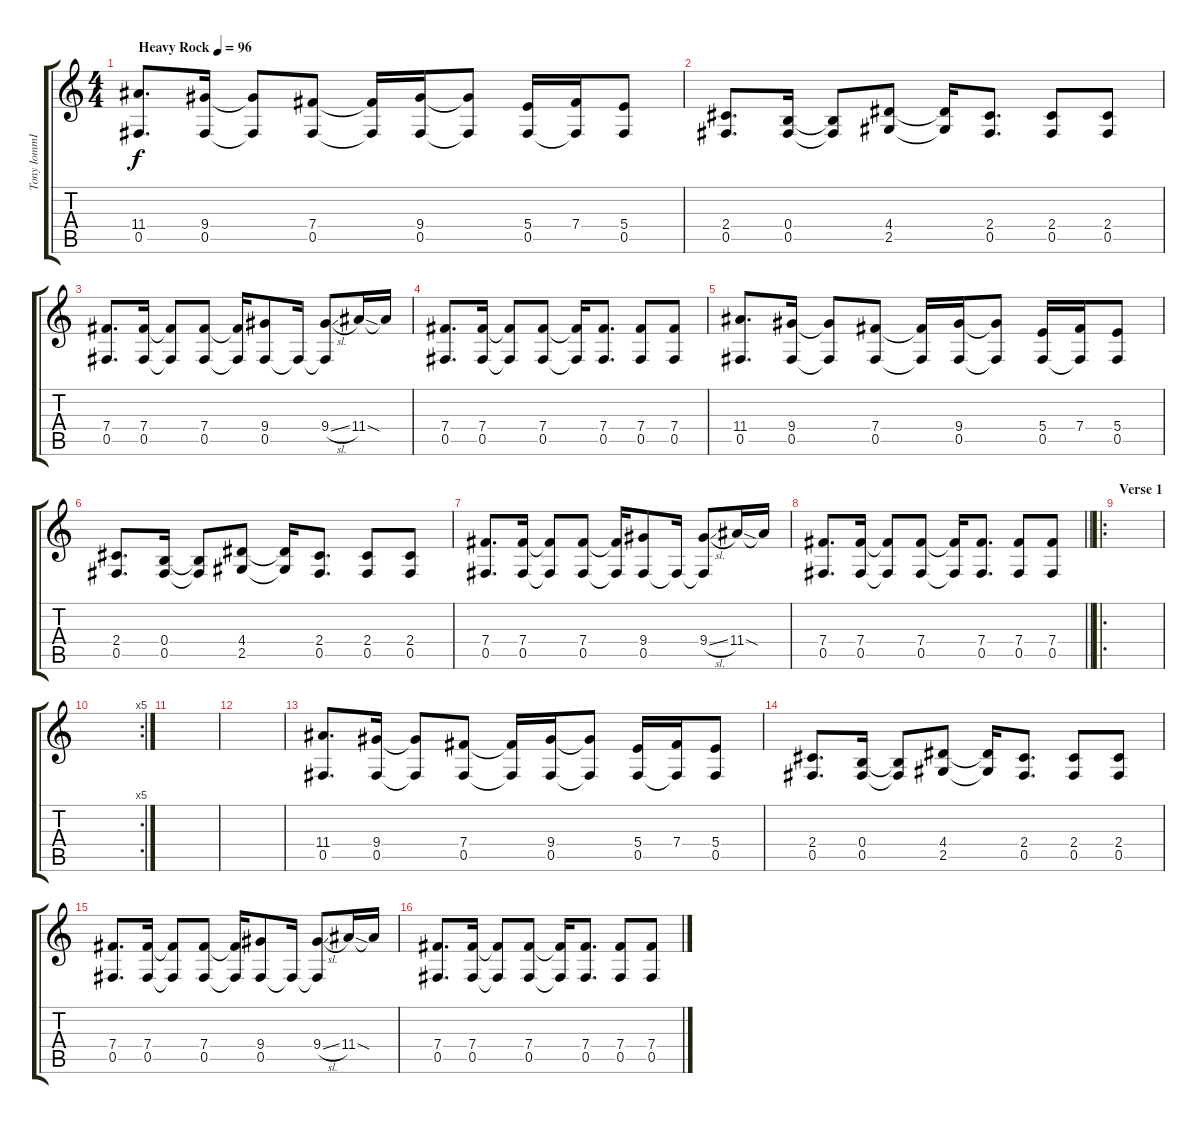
\track ("Tony IommI Lead" "Tony IommI") {instrument distortionguitar}
\staff {score tabs}
\tuning (Db4 Ab3 E3 B2 Gb2 Db2) {hide}
\ts (4 4)
\tempo (96 "Heavy Rock")
\clef g2
\ks c
(11.4 0.5).8{d dy f instrument distortionguitar} (9.4 0.5).16 (9.4{t} 0.5{t}).8 (7.4 0.5).8 (7.4{t} 0.5{t}).16 (9.4 0.5).16 (9.4{t} 0.5{t}).8 (5.4 0.5).16 (7.4 0.5{t}).16 (5.4 0.5).8 |
(2.4 0.5).8{d} (0.4 0.5).16 (0.4{t} 0.5{t}).8 (4.4 2.5).8 (4.4{t} 2.5{t}).16 (2.4 0.5).8{d} (2.4 0.5).8 (2.4 0.5).8 |
(7.4 0.5).8{d} (7.4 0.5).16 (7.4{t} 0.5{t}).8 (7.4 0.5).8 (7.4{t} 0.5{t}).16 (9.4 0.5).8 0.5{t}.16 (9.4{sl} 0.5{t}).8 11.4{sod}.16 11.4{t}.16 |
(7.4 0.5).8{d} (7.4 0.5).16 (7.4{t} 0.5{t}).8 (7.4 0.5).8 (7.4{t} 0.5{t}).16 (7.4 0.5).8{d} (7.4 0.5).8 (7.4 0.5).8 |
(11.4 0.5).8{d} (9.4 0.5).16 (9.4{t} 0.5{t}).8 (7.4 0.5).8 (7.4{t} 0.5{t}).16 (9.4 0.5).16 (9.4{t} 0.5{t}).8 (5.4 0.5).16 (7.4 0.5{t}).16 (5.4 0.5).8 |
(2.4 0.5).8{d} (0.4 0.5).16 (0.4{t} 0.5{t}).8 (4.4 2.5).8 (4.4{t} 2.5{t}).16 (2.4 0.5).8{d} (2.4 0.5).8 (2.4 0.5).8 |
(7.4 0.5).8{d} (7.4 0.5).16 (7.4{t} 0.5{t}).8 (7.4 0.5).8 (7.4{t} 0.5{t}).16 (9.4 0.5).8 0.5{t}.16 (9.4{sl} 0.5{t}).8 11.4{sod}.16 11.4{t}.16 |
\barLineRight lightlight
(7.4 0.5).8{d} (7.4 0.5).16 (7.4{t} 0.5{t}).8 (7.4 0.5).8 (7.4{t} 0.5{t}).16 (7.4 0.5).8{d} (7.4 0.5).8 (7.4 0.5).8 |
\ro
\section ("" "Verse 1")
|
\rc 5
|
|
|
(11.4 0.5).8{d} (9.4 0.5).16 (9.4{t} 0.5{t}).8 (7.4 0.5).8 (7.4{t} 0.5{t}).16 (9.4 0.5).16 (9.4{t} 0.5{t}).8 (5.4 0.5).16 (7.4 0.5{t}).16 (5.4 0.5).8 |
(2.4 0.5).8{d} (0.4 0.5).16 (0.4{t} 0.5{t}).8 (4.4 2.5).8 (4.4{t} 2.5{t}).16 (2.4 0.5).8{d} (2.4 0.5).8 (2.4 0.5).8 |
(7.4 0.5).8{d} (7.4 0.5).16 (7.4{t} 0.5{t}).8 (7.4 0.5).8 (7.4{t} 0.5{t}).16 (9.4 0.5).8 0.5{t}.16 (9.4{sl} 0.5{t}).8 11.4{sod}.16 11.4{t}.16 |
(7.4 0.5).8{d} (7.4 0.5).16 (7.4{t} 0.5{t}).8 (7.4 0.5).8 (7.4{t} 0.5{t}).16 (7.4 0.5).8{d} (7.4 0.5).8 (7.4 0.5).8
